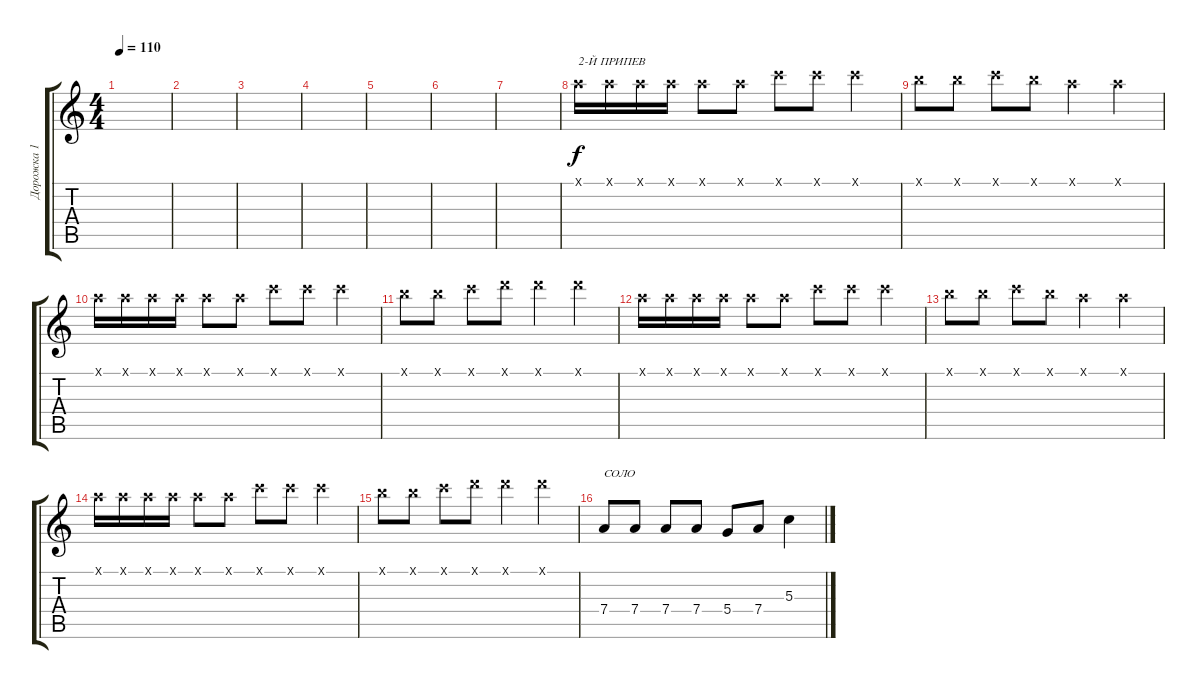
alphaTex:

\track ("Дорожка 1" "Дорожка 1") {instrument acousticguitarsteel}
\staff {score tabs}
\tuning (E4 B3 G3 D3 A2 E2) {hide}
\ts (4 4)
\tempo 110
\clef g2
\ks c
|
|
|
|
|
|
|
5.1{x}.16{txt "2-Й ПРИПЕВ" dy f} 5.1{x}.16 5.1{x}.16 5.1{x}.16 5.1{x}.8 5.1{x}.8 8.1{x}.8 8.1{x}.8 8.1{x}.4 |
7.1{x}.8 7.1{x}.8 8.1{x}.8 7.1{x}.8 5.1{x}.4 5.1{x}.4 |
5.1{x}.16 5.1{x}.16 5.1{x}.16 5.1{x}.16 5.1{x}.8 5.1{x}.8 8.1{x}.8 8.1{x}.8 8.1{x}.4 |
7.1{x}.8 7.1{x}.8 8.1{x}.8 10.1{x}.8 10.1{x}.4 10.1{x}.4 |
5.1{x}.16 5.1{x}.16 5.1{x}.16 5.1{x}.16 5.1{x}.8 5.1{x}.8 8.1{x}.8 8.1{x}.8 8.1{x}.4 |
7.1{x}.8 7.1{x}.8 8.1{x}.8 7.1{x}.8 5.1{x}.4 5.1{x}.4 |
5.1{x}.16 5.1{x}.16 5.1{x}.16 5.1{x}.16 5.1{x}.8 5.1{x}.8 8.1{x}.8 8.1{x}.8 8.1{x}.4 |
7.1{x}.8 7.1{x}.8 8.1{x}.8 10.1{x}.8 10.1{x}.4 10.1{x}.4 |
7.4.8{txt "СОЛО"} 7.4.8 7.4.8 7.4.8 5.4.8 7.4.8 5.3.4
